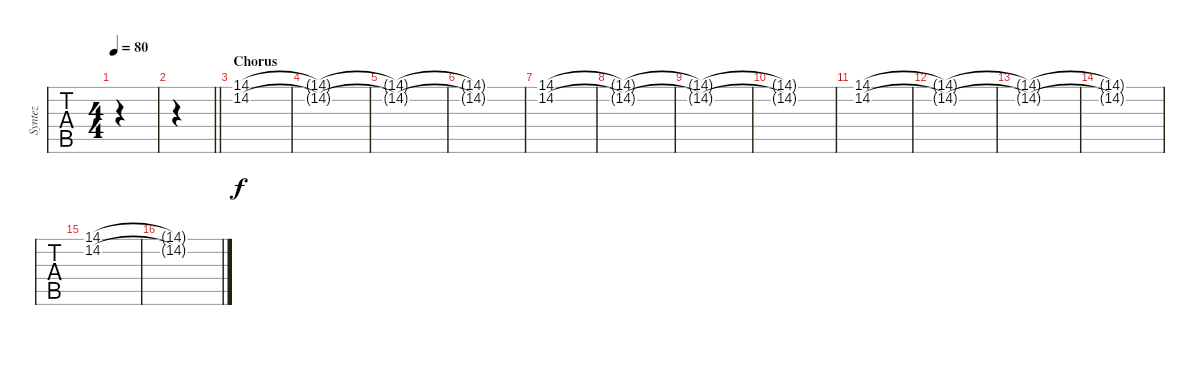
\track ("Syntez" "Syntez") {instrument stringensemble1}
\staff {tabs}
\tuning (E4 B3 G3 D3 A2 E2) {hide}
\ts (4 4)
\tempo 80
\clef g2
\ks c
|
\barLineRight lightlight
|
\section ("" "Chorus")
(14.1 14.2).1 |
(14.1{t} 14.2{t}).1 |
(14.1{t} 14.2{t}).1 |
(14.1{t} 14.2{t}).1 |
(14.1 14.2).1 |
(14.1{t} 14.2{t}).1 |
(14.1{t} 14.2{t}).1 |
(14.1{t} 14.2{t}).1 |
(14.1 14.2).1 |
(14.1{t} 14.2{t}).1 |
(14.1{t} 14.2{t}).1 |
(14.1{t} 14.2{t}).1 |
(14.1 14.2).1 |
(14.1{t} 14.2{t}).1
